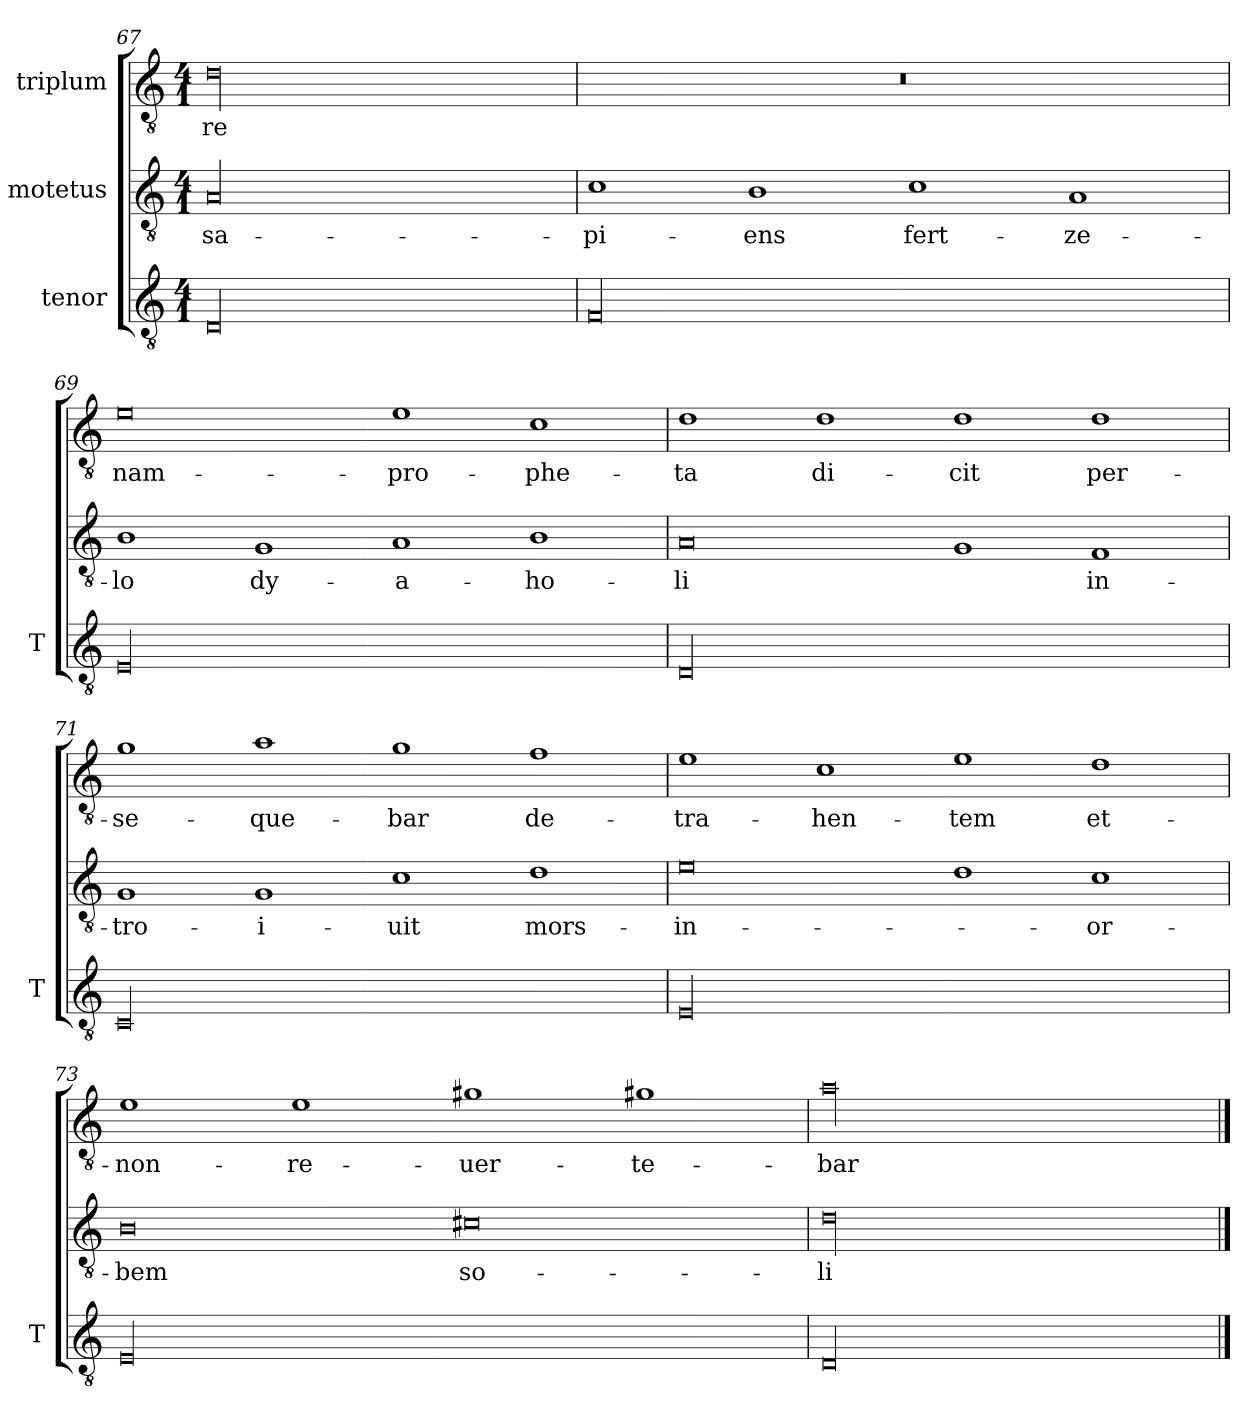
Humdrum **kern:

**kern	**kern	**text	**kern	**text
*part3	*part2	*part2	*part1	*part1
*staff3	*staff2	*staff2	*staff1	*staff1
*I"tenor	*I"motetus	*	*I"triplum	*
*I'T	*	*	*	*
*clefGv2	*clefGv2	*	*clefGv2	*
*k[]	*k[]	*	*k[]	*
*C:	*C:	*	*C:	*
*M4/1	*M4/1	*	*M4/1	*
=67	=67	=67	=67	=67
00D/	00A/	sa-	00d\	-re
=68	=68	=68	=68	=68
00F/	1c\	-pi-	00r	.
.	1B\	-ens	.	.
.	1c\	fert-	.	.
.	1A/	ze-	.	.
!!LO:PB:g=z
=69	=69	=69	=69	=69
00E/	1B\	-lo	0e\	nam-
.	1G/	dy-	.	.
.	1A/	-a-	1e\	pro-
.	1B\	-ho-	1c\	-phe-
=70	=70	=70	=70	=70
00D/	0A/	-li	1d\	-ta
.	.	.	1d\	di-
.	1G/	.	1d\	-cit
.	1F/	in-	1d\	per-
=71	=71	=71	=71	=71
00C/	1G/	-tro-	1g\	-se-
.	1G/	-i-	1a\	-que-
.	1c\	-uit	1g\	-bar
.	1d\	mors-	1f\	de-
=72	=72	=72	=72	=72
00E/	0e\	in-	1e\	-tra-
.	.	.	1c\	-hen-
.	1d\	.	1e\	-tem
.	1c\	or-	1d\	et-
=73	=73	=73	=73	=73
00E/	0B\	-bem	1e\	non-
.	.	.	1e\	re-
.	0c#X\	so-	1g#X\	-uer-
.	.	.	1g#X\	-te-
=74	=74	=74	=74	=74
00D/	00d\	-li	00a\	-bar
==	==	==	==	==
*-	*-	*-	*-	*-
